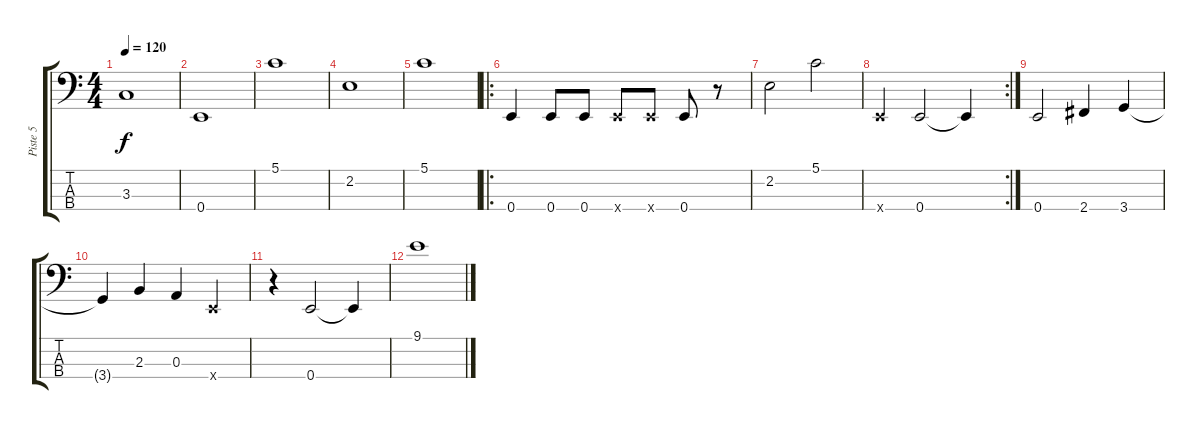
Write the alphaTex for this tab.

\track ("Piste 5" "Piste 5") {instrument fretlessbass}
\staff {score tabs}
\tuning (G2 D2 A1 E1) {hide}
\ts (4 4)
\tempo 120
\clef f4
\ks c
3.3.1{dy f} |
0.4.1 |
5.1.1 |
2.2.1 |
5.1.1 |
\ro
0.4.4 0.4.8 0.4.8 0.4{x}.8 0.4{x}.8 0.4.8 r.8 |
2.2.2 5.1.2 |
\rc 2
0.4{x}.4 0.4.2 0.4{t}.4 |
0.4.2 2.4.4 3.4.4 |
3.4{t}.4 2.3.4 0.3.4 0.4{x}.4 |
r.4 0.4.2 0.4{t}.4 |
9.1.1
